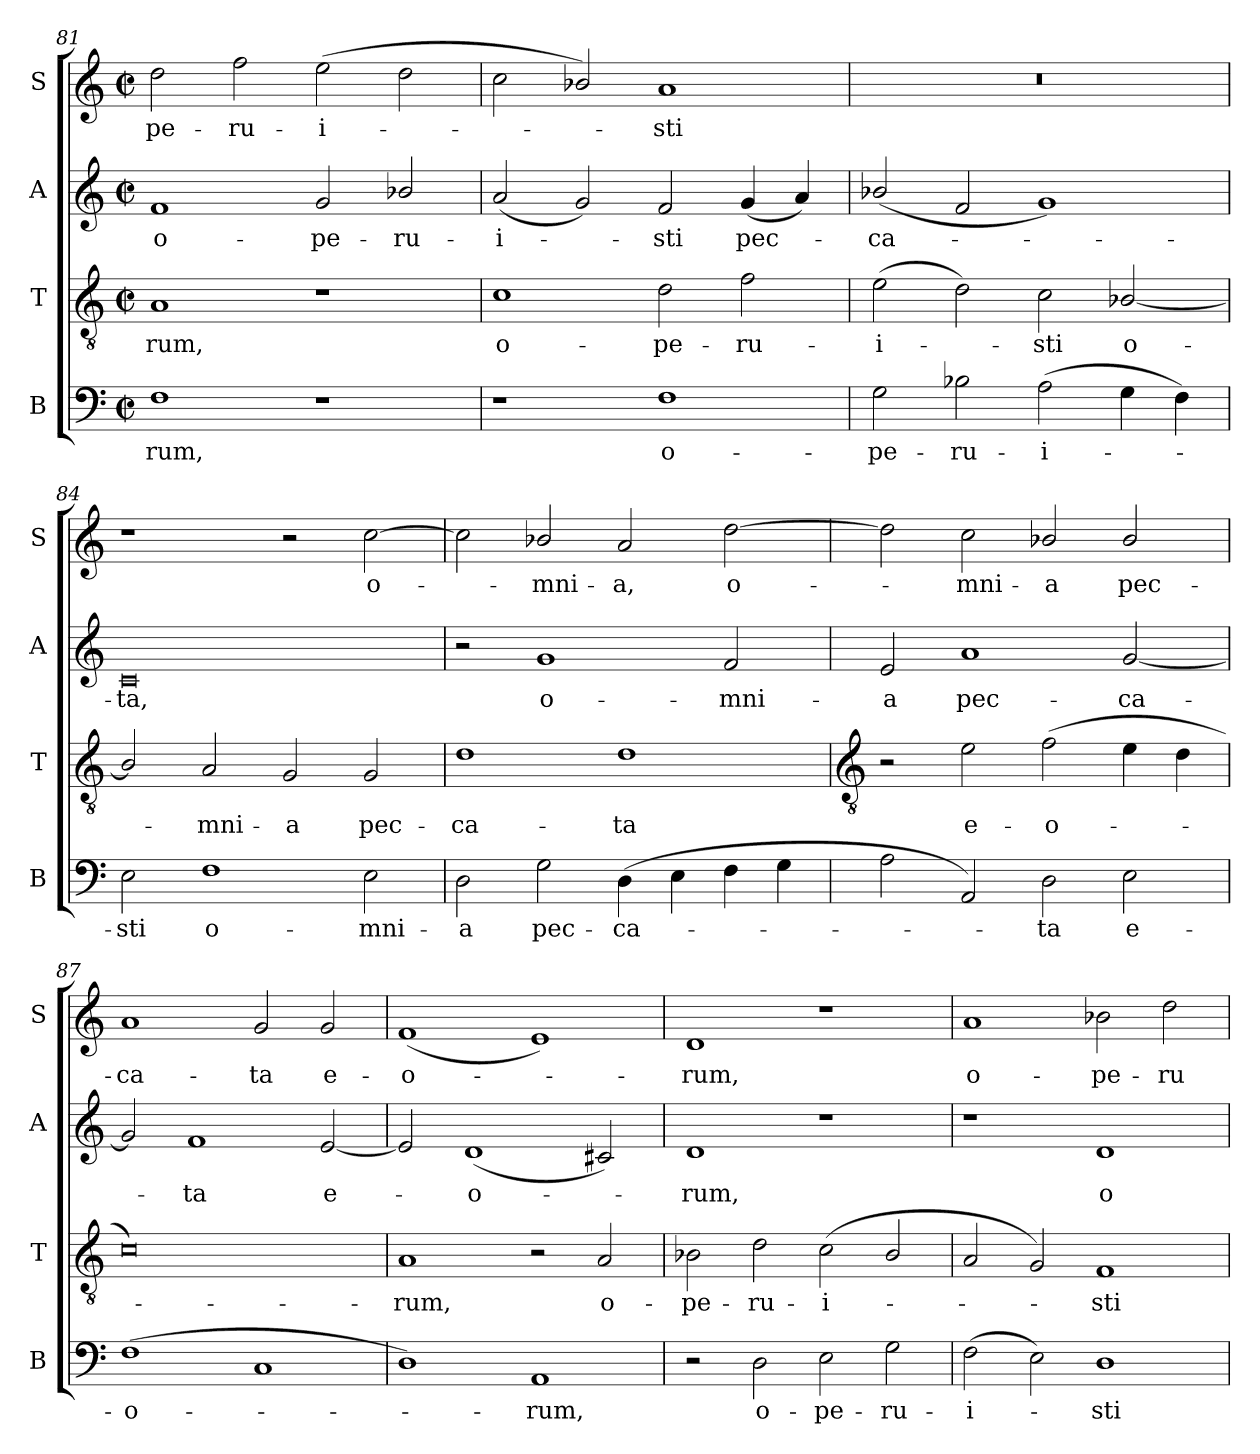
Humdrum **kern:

**kern	**text	**kern	**text	**kern	**text	**kern	**text
*part4	*part4	*part3	*part3	*part2	*part2	*part1	*part1
*staff4	*staff4	*staff3	*staff3	*staff2	*staff2	*staff1	*staff1
*I"B	*	*I"T	*	*I"A	*	*I"S	*
*I'B	*	*I'T	*	*I'A	*	*I'S	*
*clefF4	*	*clefGv2	*	*clefG2	*	*clefG2	*
*k[]	*	*k[]	*	*k[]	*	*k[]	*
*C:	*	*C:	*	*C:	*	*C:	*
*M4/2	*	*M4/2	*	*M4/2	*	*M4/2	*
*met(c|)	*	*met(c|)	*	*met(c|)	*	*met(c|)	*
=81	=81	=81	=81	=81	=81	=81	=81
!	!LO:LY:b	!	!LO:LY:b	!	!LO:LY:b	!	!LO:LY:b
1F	rum,	1A	rum,	1f	o-	2dd	-pe-
!	!	!	!	!	!	!	!LO:LY:b
.	.	.	.	.	.	2ff	-ru-
!	!	!	!	!	!LO:LY:b	!	!LO:LY:b
1r	.	1r	.	2g	-pe-	(>2ee	-i-
!	!	!	!	!	!LO:LY:b	!	!
.	.	.	.	2b-X/	-ru-	2dd	.
=82	=82	=82	=82	=82	=82	=82	=82
!	!	!	!LO:LY:b	!	!LO:LY:b	!	!
1r	.	1c	o-	(<2a	-i-	2cc	.
.	.	.	.	2g)	.	2b-X/)	.
!	!LO:LY:b	!	!LO:LY:b	!	!LO:LY:b	!	!LO:LY:b
1F	o-	2d	-pe-	2f	sti	1a	sti
!	!	!	!LO:LY:b	!	!LO:LY:b	!	!
.	.	2f	-ru-	(<4g	pec-	.	.
.	.	.	.	4a)	.	.	.
=83	=83	=83	=83	=83	=83	=83	=83
!	!LO:LY:b	!	!LO:LY:b	!	!LO:LY:b	!	!
2G	-pe-	(>2e	-i-	(<2b-X/	ca-	0r	.
!	!LO:LY:b	!	!	!	!	!	!
2B-X	-ru-	2d)	.	2f	.	.	.
!	!LO:LY:b	!	!LO:LY:b	!	!	!	!
(>2A	-i-	2c	sti	1g)	.	.	.
!	!	!	!LO:LY:b	!	!	!	!
4G	.	[2B-X/	o-	.	.	.	.
4F)	.	.	.	.	.	.	.
=84	=84	=84	=84	=84	=84	=84	=84
!	!LO:LY:b	!	!	!	!LO:LY:b	!	!
2E	sti	2B-/]	.	0c	ta,	1r	.
!	!LO:LY:b	!	!LO:LY:b	!	!	!	!
1F	o-	2A	mni-	.	.	.	.
!	!	!	!LO:LY:b	!	!	!	!
.	.	2G	-a	.	.	2r	.
!	!LO:LY:b	!	!LO:LY:b	!	!	!	!LO:LY:b
2E	-mni-	2G	pec-	.	.	[2cc	o-
=85	=85	=85	=85	=85	=85	=85	=85
!	!LO:LY:b	!	!LO:LY:b	!	!	!	!
2D	-a	1d	-ca-	2r	.	2cc]	.
!	!LO:LY:b	!	!	!	!LO:LY:b	!	!LO:LY:b
2G	pec-	.	.	1g	o-	2b-X/	mni-
!	!LO:LY:b	!	!LO:LY:b	!	!	!	!LO:LY:b
(<4D	-ca-	1d	-ta	.	.	2a	-a,
4E	.	.	.	.	.	.	.
!	!	!	!	!	!LO:LY:b	!	!LO:LY:b
4F	.	.	.	2f	-mni-	[2dd	o-
4G	.	.	.	.	.	.	.
!!LO:LB:g=z
=86	=86	=86	=86	=86	=86	=86	=86
*	*	*clefGv2	*	*	*	*	*
!	!	!	!	!	!LO:LY:b	!	!
2A	.	2r	.	2e	-a	2dd]	.
!	!	!	!LO:LY:b	!	!LO:LY:b	!	!LO:LY:b
2AA)	.	2e	e-	1a	pec-	2cc	mni-
!	!LO:LY:b	!	!LO:LY:b	!	!	!	!LO:LY:b
2D	ta	(>2f	-o-	.	.	2b-X/	-a
!	!LO:LY:b	!	!	!	!LO:LY:b	!	!LO:LY:b
2E	e-	4e	.	[2g	-ca-	2b-/	pec-
.	.	4d	.	.	.	.	.
=87	=87	=87	=87	=87	=87	=87	=87
!	!LO:LY:b	!	!	!	!	!	!LO:LY:b
(>1F	-o-	0c)	.	2g]	.	1a	-ca-
!	!	!	!	!	!LO:LY:b	!	!
.	.	.	.	1f	ta	.	.
!	!	!	!	!	!	!	!LO:LY:b
1C	.	.	.	.	.	2g	-ta
!	!	!	!	!	!LO:LY:b	!	!LO:LY:b
.	.	.	.	[2e	e-	2g	e-
=88	=88	=88	=88	=88	=88	=88	=88
!	!	!	!LO:LY:b	!	!	!	!LO:LY:b
1D)	.	1A	rum,	2e]	.	(<1f	-o-
!	!	!	!	!	!LO:LY:b	!	!
.	.	.	.	(<1d	o-	.	.
!	!LO:LY:b	!	!	!	!	!	!
1AA	rum,	2r	.	.	.	1e)	.
!	!	!	!LO:LY:b	!	!	!	!
.	.	2A	o-	2c#X)	.	.	.
=89	=89	=89	=89	=89	=89	=89	=89
!	!	!	!LO:LY:b	!	!LO:LY:b	!	!LO:LY:b
2r	.	2B-X	-pe-	1d	rum,	1d	rum,
!	!LO:LY:b	!	!LO:LY:b	!	!	!	!
2D	o-	2d	-ru-	.	.	.	.
!	!LO:LY:b	!	!LO:LY:b	!	!	!	!
2E	-pe-	(<2c	-i-	1r	.	1r	.
!	!LO:LY:b	!	!	!	!	!	!
2G	-ru-	2B-/	.	.	.	.	.
=90	=90	=90	=90	=90	=90	=90	=90
!	!LO:LY:b	!	!	!	!	!	!LO:LY:b
(>2F	-i-	2A	.	1r	.	1a	o-
2E)	.	2G)	.	.	.	.	.
!	!LO:LY:b	!	!LO:LY:b	!	!LO:LY:b	!	!LO:LY:b
1D	sti	1F	sti	1d	o-	2b-X	-pe-
!	!	!	!	!	!	!	!LO:LY:b
.	.	.	.	.	.	2dd	-ru-
=	=	=	=	=	=	=	=
*-	*-	*-	*-	*-	*-	*-	*-
